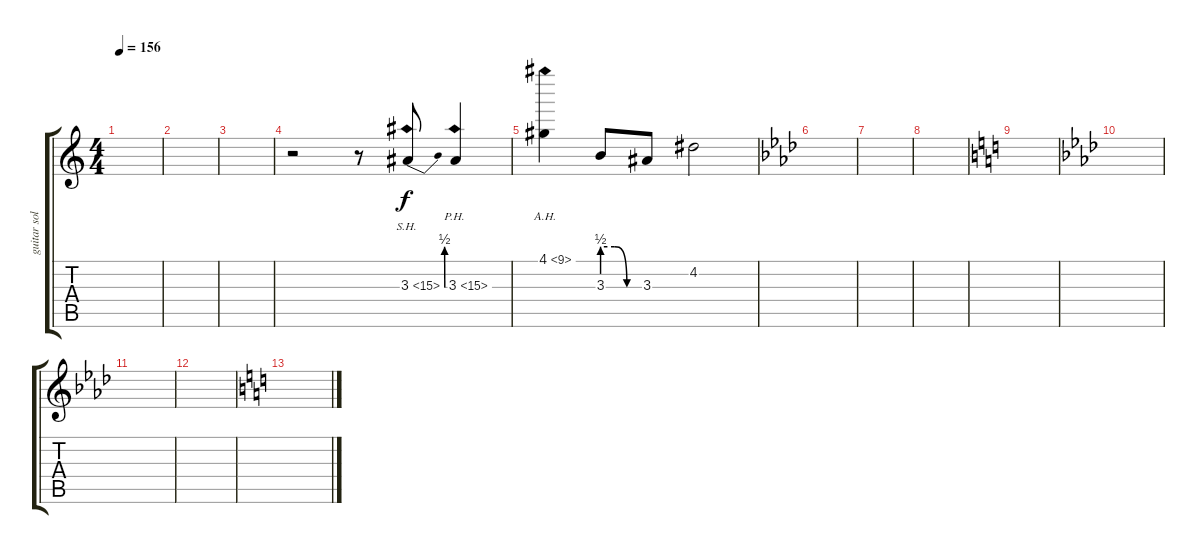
\track ("guitar solo" "guitar sol") {instrument distortionguitar}
\staff {score tabs}
\tuning (E4 B3 G3 D3 A2 E2) {hide}
\ts (4 4)
\tempo 156
\clef g2
\ks c
|
|
|
r.2 r.8 3.3{be (bend 0 0 60 2) sh 12}.8 3.3{ph 12}.4 |
4.1{ah 5}.4 3.3{be (custom 0 2 20 2 40 0 60 0)}.8 3.3.8 4.2.2 |
\ks ab
|
|
|
\ks c
|
\ks ab
|
|
|
\ks c
